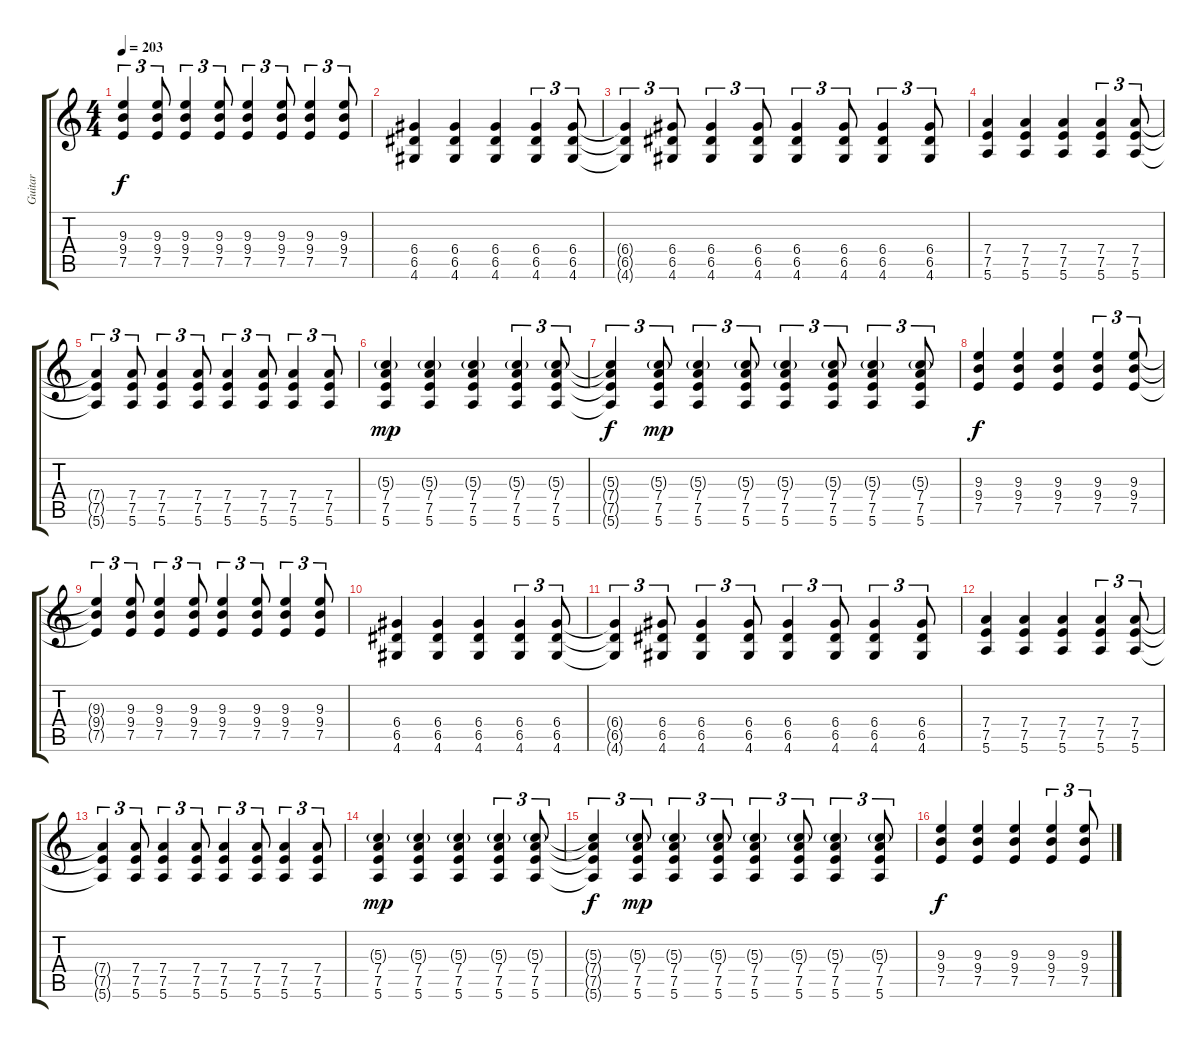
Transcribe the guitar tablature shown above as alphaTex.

\track ("Guitar" "Guitar") {instrument distortionguitar}
\staff {score tabs}
\tuning (E4 B3 G3 D3 A2 E2) {hide}
\ts (4 4)
\tempo 203
\clef g2
\ks c
(9.3{t} 9.4{t} 7.5{t}).4{tu (3 2) dy f} (9.3 9.4 7.5).8{tu (3 2)} (9.3 9.4 7.5).4{tu (3 2)} (9.3 9.4 7.5).8{tu (3 2)} (9.3 9.4 7.5).4{tu (3 2)} (9.3 9.4 7.5).8{tu (3 2)} (9.3 9.4 7.5).4{tu (3 2)} (9.3 9.4 7.5).8{tu (3 2)} |
(6.4 6.5 4.6).4 (6.4 6.5 4.6).4 (6.4 6.5 4.6).4 (6.4 6.5 4.6).4{tu (3 2)} (6.4 6.5 4.6).8{tu (3 2)} |
(6.4{t} 6.5{t} 4.6{t}).4{tu (3 2)} (6.4 6.5 4.6).8{tu (3 2)} (6.4 6.5 4.6).4{tu (3 2)} (6.4 6.5 4.6).8{tu (3 2)} (6.4 6.5 4.6).4{tu (3 2)} (6.4 6.5 4.6).8{tu (3 2)} (6.4 6.5 4.6).4{tu (3 2)} (6.4 6.5 4.6).8{tu (3 2)} |
(7.4 7.5 5.6).4 (7.4 7.5 5.6).4 (7.4 7.5 5.6).4 (7.4 7.5 5.6).4{tu (3 2)} (7.4 7.5 5.6).8{tu (3 2)} |
(7.4{t} 7.5{t} 5.6{t}).4{tu (3 2)} (7.4 7.5 5.6).8{tu (3 2)} (7.4 7.5 5.6).4{tu (3 2)} (7.4 7.5 5.6).8{tu (3 2)} (7.4 7.5 5.6).4{tu (3 2)} (7.4 7.5 5.6).8{tu (3 2)} (7.4 7.5 5.6).4{tu (3 2)} (7.4 7.5 5.6).8{tu (3 2)} |
(5.3{g} 7.4 7.5 5.6).4{dy mp} (5.3{g} 7.4 7.5 5.6).4 (5.3{g} 7.4 7.5 5.6).4 (5.3{g} 7.4 7.5 5.6).4{tu (3 2)} (5.3{g} 7.4 7.5 5.6).8{tu (3 2)} |
(5.3{t} 7.4{t} 7.5{t} 5.6{t}).4{tu (3 2) dy f} (5.3{g} 7.4 7.5 5.6).8{tu (3 2) dy mp} (5.3{g} 7.4 7.5 5.6).4{tu (3 2)} (5.3{g} 7.4 7.5 5.6).8{tu (3 2)} (5.3{g} 7.4 7.5 5.6).4{tu (3 2)} (5.3{g} 7.4 7.5 5.6).8{tu (3 2)} (5.3{g} 7.4 7.5 5.6).4{tu (3 2)} (5.3{g} 7.4 7.5 5.6).8{tu (3 2)} |
(9.3 9.4 7.5).4{dy f} (9.3 9.4 7.5).4 (9.3 9.4 7.5).4 (9.3 9.4 7.5).4{tu (3 2)} (9.3 9.4 7.5).8{tu (3 2)} |
(9.3{t} 9.4{t} 7.5{t}).4{tu (3 2)} (9.3 9.4 7.5).8{tu (3 2)} (9.3 9.4 7.5).4{tu (3 2)} (9.3 9.4 7.5).8{tu (3 2)} (9.3 9.4 7.5).4{tu (3 2)} (9.3 9.4 7.5).8{tu (3 2)} (9.3 9.4 7.5).4{tu (3 2)} (9.3 9.4 7.5).8{tu (3 2)} |
(6.4 6.5 4.6).4 (6.4 6.5 4.6).4 (6.4 6.5 4.6).4 (6.4 6.5 4.6).4{tu (3 2)} (6.4 6.5 4.6).8{tu (3 2)} |
(6.4{t} 6.5{t} 4.6{t}).4{tu (3 2)} (6.4 6.5 4.6).8{tu (3 2)} (6.4 6.5 4.6).4{tu (3 2)} (6.4 6.5 4.6).8{tu (3 2)} (6.4 6.5 4.6).4{tu (3 2)} (6.4 6.5 4.6).8{tu (3 2)} (6.4 6.5 4.6).4{tu (3 2)} (6.4 6.5 4.6).8{tu (3 2)} |
(7.4 7.5 5.6).4 (7.4 7.5 5.6).4 (7.4 7.5 5.6).4 (7.4 7.5 5.6).4{tu (3 2)} (7.4 7.5 5.6).8{tu (3 2)} |
(7.4{t} 7.5{t} 5.6{t}).4{tu (3 2)} (7.4 7.5 5.6).8{tu (3 2)} (7.4 7.5 5.6).4{tu (3 2)} (7.4 7.5 5.6).8{tu (3 2)} (7.4 7.5 5.6).4{tu (3 2)} (7.4 7.5 5.6).8{tu (3 2)} (7.4 7.5 5.6).4{tu (3 2)} (7.4 7.5 5.6).8{tu (3 2)} |
(5.3{g} 7.4 7.5 5.6).4{dy mp} (5.3{g} 7.4 7.5 5.6).4 (5.3{g} 7.4 7.5 5.6).4 (5.3{g} 7.4 7.5 5.6).4{tu (3 2)} (5.3{g} 7.4 7.5 5.6).8{tu (3 2)} |
(5.3{t} 7.4{t} 7.5{t} 5.6{t}).4{tu (3 2) dy f} (5.3{g} 7.4 7.5 5.6).8{tu (3 2) dy mp} (5.3{g} 7.4 7.5 5.6).4{tu (3 2)} (5.3{g} 7.4 7.5 5.6).8{tu (3 2)} (5.3{g} 7.4 7.5 5.6).4{tu (3 2)} (5.3{g} 7.4 7.5 5.6).8{tu (3 2)} (5.3{g} 7.4 7.5 5.6).4{tu (3 2)} (5.3{g} 7.4 7.5 5.6).8{tu (3 2)} |
(9.3 9.4 7.5).4{dy f} (9.3 9.4 7.5).4 (9.3 9.4 7.5).4 (9.3 9.4 7.5).4{tu (3 2)} (9.3 9.4 7.5).8{tu (3 2)}
